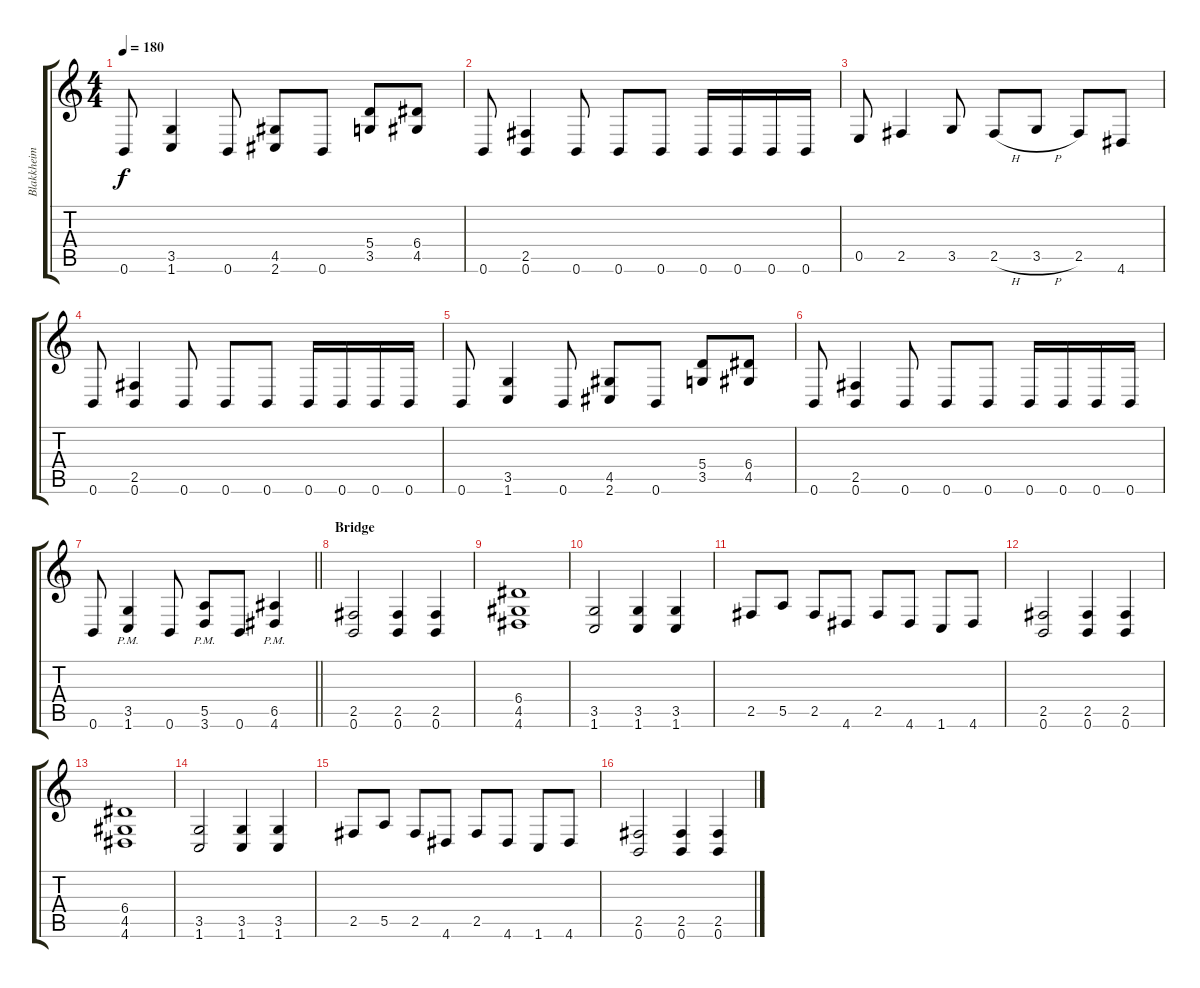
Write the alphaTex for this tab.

\track ("Blakkheim - Guitar" "Blakkheim ") {instrument distortionguitar}
\staff {score tabs}
\tuning (B3 Gb3 D3 A2 E2 B1) {hide}
\ts (4 4)
\tempo 180
\clef g2
\ks c
0.6.8{dy f} (3.5 1.6).4 0.6.8 (4.5 2.6).8 0.6.8 (5.4 3.5).8 (6.4 4.5).8 |
0.6.8 (2.5 0.6).4 0.6.8 0.6.8 0.6.8 0.6.16 0.6.16 0.6.16 0.6.16 |
0.5.8 2.5.4 3.5.8 2.5{h}.8 3.5{h}.8 2.5.8 4.6.8 |
0.6.8 (2.5 0.6).4 0.6.8 0.6.8 0.6.8 0.6.16 0.6.16 0.6.16 0.6.16 |
0.6.8 (3.5 1.6).4 0.6.8 (4.5 2.6).8 0.6.8 (5.4 3.5).8 (6.4 4.5).8 |
0.6.8 (2.5 0.6).4 0.6.8 0.6.8 0.6.8 0.6.16 0.6.16 0.6.16 0.6.16 |
\barLineRight lightlight
0.6.8 (3.5{pm} 1.6{pm}).4 0.6.8 (5.5{pm} 3.6{pm}).8 0.6.8 (6.5{pm} 4.6{pm}).4 |
\section ("" "Bridge")
(2.5 0.6).2 (2.5 0.6).4 (2.5 0.6).4 |
(6.4 4.5 4.6).1 |
(3.5 1.6).2 (3.5 1.6).4 (3.5 1.6).4 |
2.5.8 5.5.8 2.5.8 4.6.8 2.5.8 4.6.8 1.6.8 4.6.8 |
(2.5 0.6).2 (2.5 0.6).4 (2.5 0.6).4 |
(6.4 4.5 4.6).1 |
(3.5 1.6).2 (3.5 1.6).4 (3.5 1.6).4 |
2.5.8 5.5.8 2.5.8 4.6.8 2.5.8 4.6.8 1.6.8 4.6.8 |
(2.5 0.6).2 (2.5 0.6).4 (2.5 0.6).4
